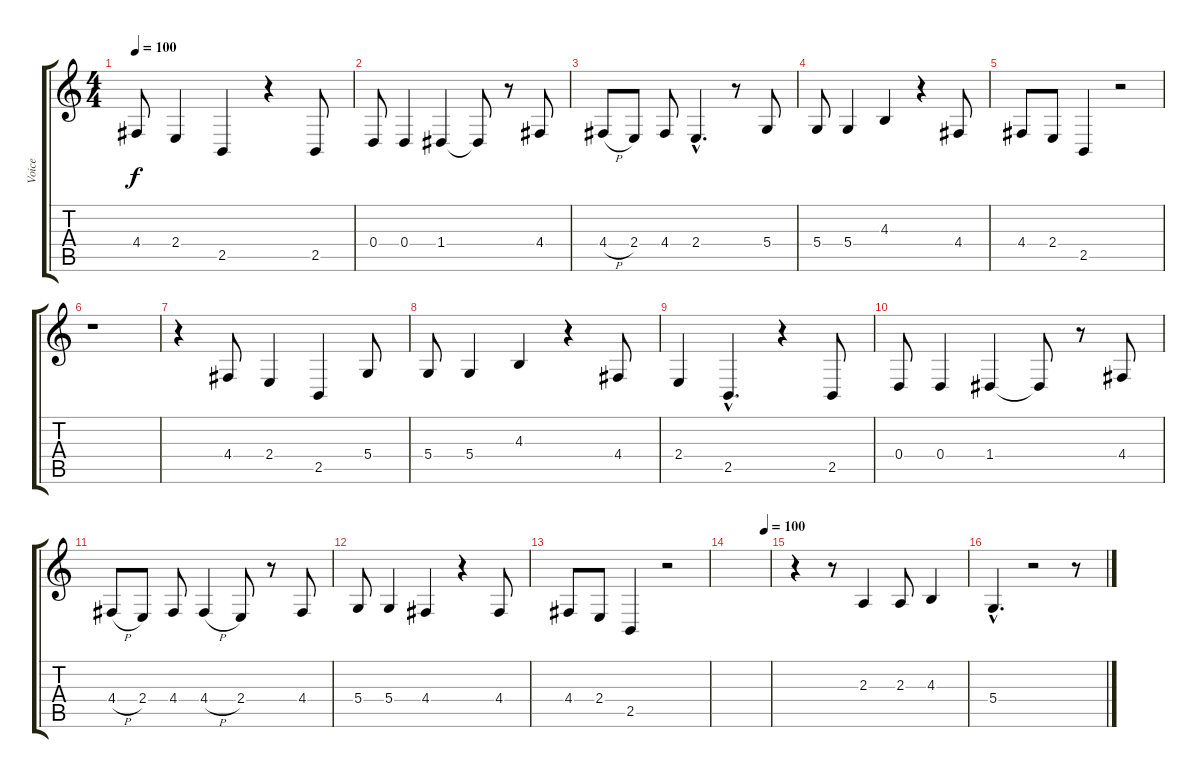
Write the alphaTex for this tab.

\track ("Voice" "Voice") {instrument cello}
\staff {score tabs}
\tuning (E4 B3 G3 D3 A2 E2) {hide}
\ts (4 4)
\tempo 100
\clef g2
\ks c
4.4.8{dy f} 2.4.4 2.5.4 r.4 2.5.8 |
0.4.8 0.4.4 1.4.4 1.4{t}.8 r.8 4.4.8 |
4.4{h}.8 2.4.8 4.4.8 2.4{hac}.4{d} r.8 5.4.8 |
5.4.8 5.4.4 4.3.4 r.4 4.4.8 |
4.4.8 2.4.8 2.5.4 r.2 |
r.1 |
r.4 4.4.8 2.4.4 2.5.4 5.4.8 |
5.4.8 5.4.4 4.3.4 r.4 4.4.8 |
2.4.4 2.5{hac}.4{d} r.4 2.5.8 |
0.4.8 0.4.4 1.4.4 1.4{t}.8 r.8 4.4.8 |
4.4{h}.8 2.4.8 4.4.8 4.4{h}.4 2.4.8 r.8 4.4.8 |
5.4.8 5.4.4 4.4.4 r.4 4.4.8 |
4.4.8 2.4.8 2.5.4 r.2 |
\tempo (100 0.875)
|
r.4 r.8 2.3.4 2.3.8 4.3.4 |
5.4{hac}.4{d} r.2 r.8
